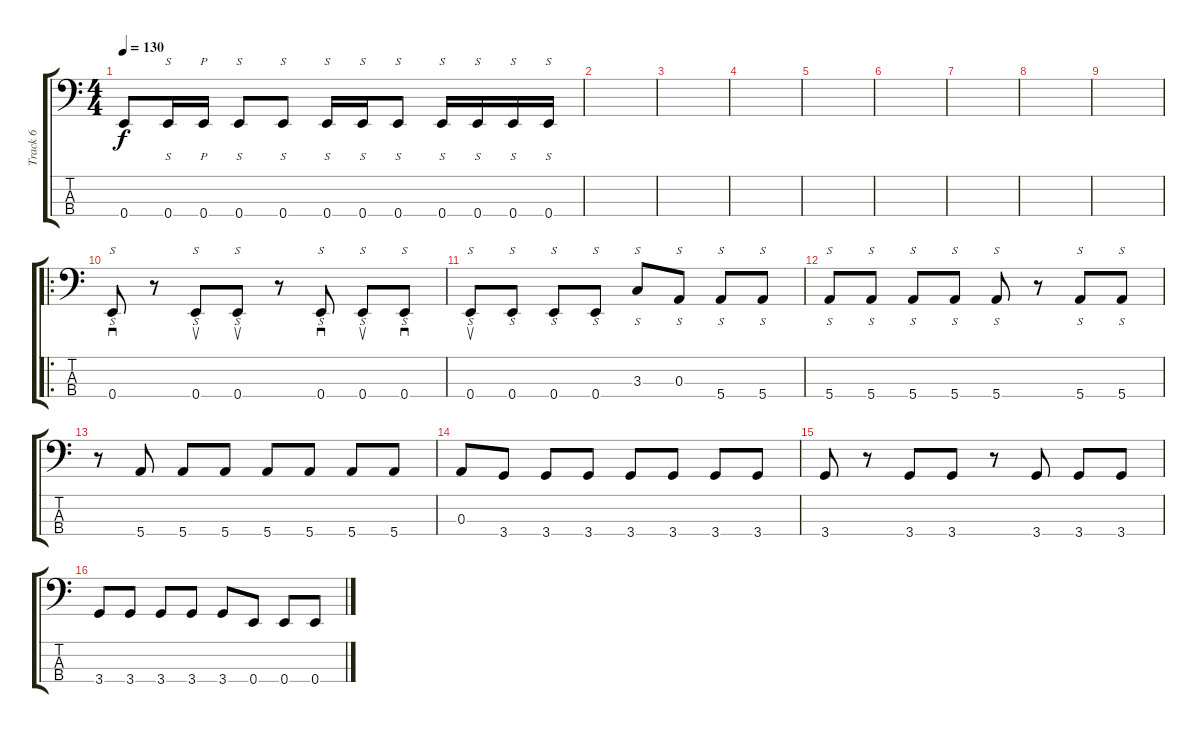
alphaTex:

\track ("Track 6" "Track 6") {instrument slapbass1}
\staff {score tabs}
\tuning (G2 D2 A1 E1) {hide}
\ts (4 4)
\tempo 130
\clef f4
\ks c
0.4.8{dy f} 0.4.16{s} 0.4.16{p} 0.4.8{s} 0.4.8{s} 0.4.16{s} 0.4.16{s} 0.4.8{s} 0.4.16{s} 0.4.16{s} 0.4.16{s} 0.4.16{s} |
|
|
|
|
|
|
|
|
\ro
0.4.8{s sd balance 15} r.8 0.4.8{s su} 0.4.8{s su} r.8 0.4.8{s sd} 0.4.8{s su} 0.4.8{s sd} |
0.4.8{s su} 0.4.8{s} 0.4.8{s} 0.4.8{s} 3.3.8{s} 0.3.8{s} 5.4.8{s} 5.4.8{s} |
5.4.8{s} 5.4.8{s} 5.4.8{s} 5.4.8{s} 5.4.8{s} r.8 5.4.8{s} 5.4.8{s} |
r.8 5.4.8 5.4.8 5.4.8 5.4.8 5.4.8 5.4.8 5.4.8 |
0.3.8 3.4.8 3.4.8 3.4.8 3.4.8 3.4.8 3.4.8 3.4.8 |
3.4.8 r.8 3.4.8 3.4.8 r.8 3.4.8 3.4.8 3.4.8 |
3.4.8 3.4.8 3.4.8 3.4.8 3.4.8 0.4.8 0.4.8 0.4.8
